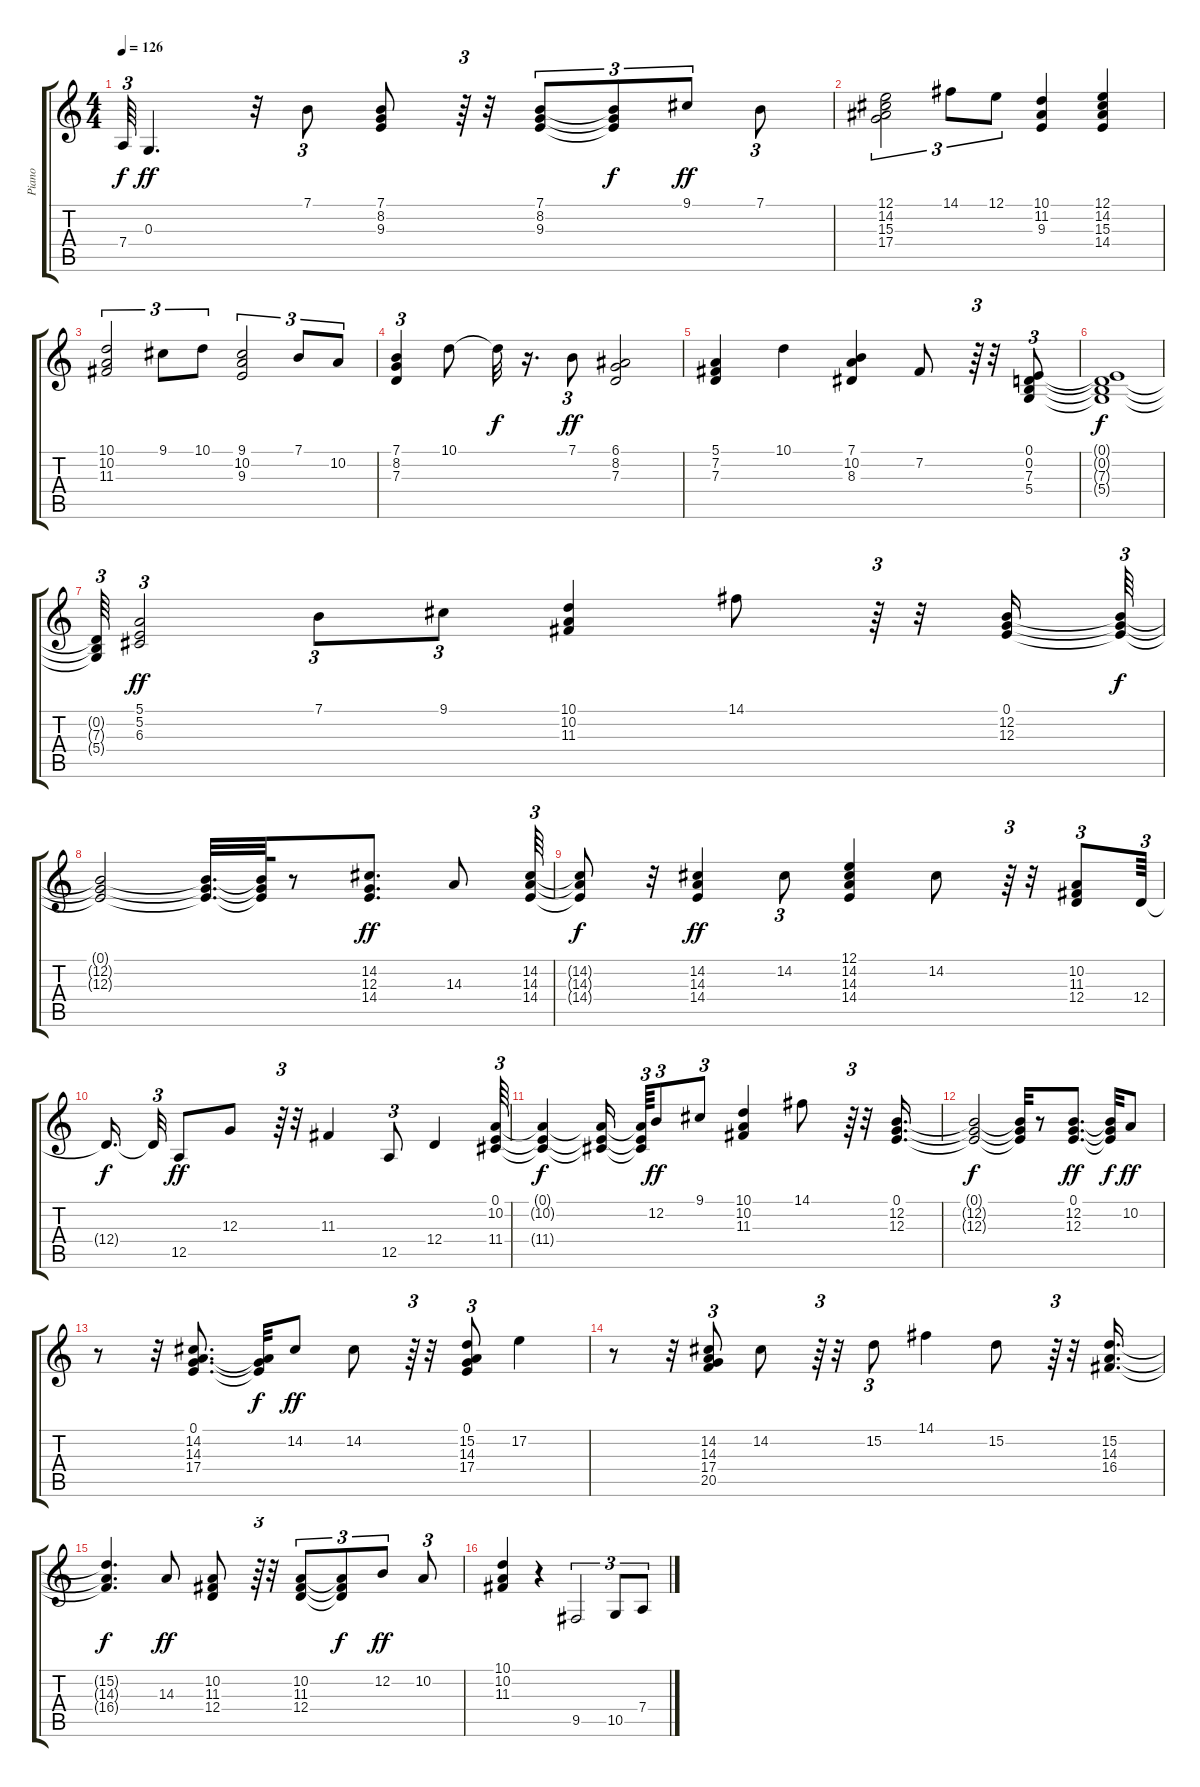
\track ("Piano" "Piano") {instrument electricpiano1}
\staff {score tabs}
\tuning (E4 B3 G3 D3 A2 E2) {hide}
\ts (4 4)
\tempo 126
\clef g2
\ks c
7.4{t}.64{tu (3 2) dy f} 0.3.4{d dy ff} r.32 7.1.8{tu (3 2)} (7.1 8.2 9.3).8 r.64{tu (3 2)} r.32 (7.1 8.2 9.3).8{tu (3 2)} (7.1{t} 8.2{t} 9.3{t}).8{tu (3 2) dy f} 9.1.8{tu (3 2) dy ff} 7.1.8{tu (3 2)} |
(12.1 14.2 15.3 17.4).2{tu (3 2)} 14.1.8{tu (3 2)} 12.1.8{tu (3 2)} (10.1 11.2 9.3).4 (12.1 14.2 15.3 14.4).4 |
(10.1 10.2 11.3).2{tu (3 2)} 9.1.8{tu (3 2)} 10.1.8{tu (3 2)} (9.1 10.2 9.3).2{tu (3 2)} 7.1.8{tu (3 2)} 10.2.8{tu (3 2)} |
(7.1 8.2 7.3).4{tu (3 2)} 10.1.8 10.1{t}.32{dy f} r.16{d} 7.1.8{tu (3 2) dy ff} (6.1 8.2 7.3).2 |
(5.1 7.2 7.3).4 10.1.4 (7.1 10.2 8.3).4 7.2.8 r.64{tu (3 2)} r.32 (0.1 0.2 7.3 5.4).8{tu (3 2)} |
(0.1{t} 0.2{t} 7.3{t} 5.4{t}).1{dy f} |
(0.2{t} 7.3{t} 5.4{t}).64{tu (3 2)} (5.1 5.2 6.3).2{tu (3 2) dy ff} 7.1.8{tu (3 2)} 9.1.8{tu (3 2)} (10.1 10.2 11.3).4 14.1.8 r.64{tu (3 2)} r.32 (0.1 12.2 12.3).16 (0.1{t} 12.2{t} 12.3{t}).64{tu (3 2) dy f} |
(0.1{t} 12.2{t} 12.3{t}).2 (0.1{t} 12.2{t} 12.3{t}).32{d} (0.1{t} 12.2{t} 12.3{t}).64 r.8 (14.2 12.3 14.4).8{d dy ff} 14.3.8 (14.2 14.3 14.4).64{tu (3 2)} |
(14.2{t} 14.3{t} 14.4{t}).8{dy f} r.32 (14.2 14.3 14.4).4{dy ff} 14.2.8{tu (3 2)} (12.1 14.2 14.3 14.4).4 14.2.8 r.64{tu (3 2)} r.32 (10.2 11.3 12.4).8{tu (3 2)} 12.4.64{tu (3 2)} |
12.4{t}.16{d dy f} 12.4{t}.32{tu (3 2)} 12.5.8{dy ff} 12.3.8 r.64{tu (3 2)} r.32 11.3.4 12.5.8{tu (3 2)} 12.4.4 (0.1 10.2 11.4).64{tu (3 2)} |
(0.1{t} 10.2{t} 11.4{t}).4{dy f} (0.1{t} 10.2{t} 11.4{t}).16 (0.1{t} 10.2{t} 11.4{t}).64{tu (3 2)} 12.2.8{tu (3 2) dy ff} 9.1.8{tu (3 2)} (10.1 10.2 11.3).4 14.1.8 r.64{tu (3 2)} r.32 (0.1 12.2 12.3).16{d} |
(0.1{t} 12.2{t} 12.3{t}).2{dy f} (0.1{t} 12.2{t} 12.3{t}).32 r.8 (0.1 12.2 12.3).8{d dy ff} (0.1{t} 12.2{t} 12.3{t}).32{dy f} 10.2.8{dy ff} |
r.8 r.32 (0.1 14.2 14.3 17.4).8{d} (0.1{t} 14.3{t} 17.4{t}).32{dy f} 14.2.8{dy ff} 14.2.8 r.64{tu (3 2)} r.32 (0.1 15.2 14.3 17.4).8{tu (3 2)} 17.2.4 |
r.8 r.32 (14.2 14.3 17.4 20.5).8{tu (3 2)} 14.2.8 r.64{tu (3 2)} r.32 15.2.8{tu (3 2)} 14.1.4 15.2.8 r.64{tu (3 2)} r.32 (15.2 14.3 16.4).16{d} |
(15.2{t} 14.3{t} 16.4{t}).4{d dy f} 14.3.8{dy ff} (10.2 11.3 12.4).8 r.64{tu (3 2)} r.32 (10.2 11.3 12.4).8{tu (3 2)} (10.2{t} 11.3{t} 12.4{t}).8{tu (3 2) dy f} 12.2.8{tu (3 2) dy ff} 10.2.8{tu (3 2)} |
(10.1 10.2 11.3).4 r.4 9.5.2{tu (3 2)} 10.5.8{tu (3 2)} 7.4.8{tu (3 2)}
